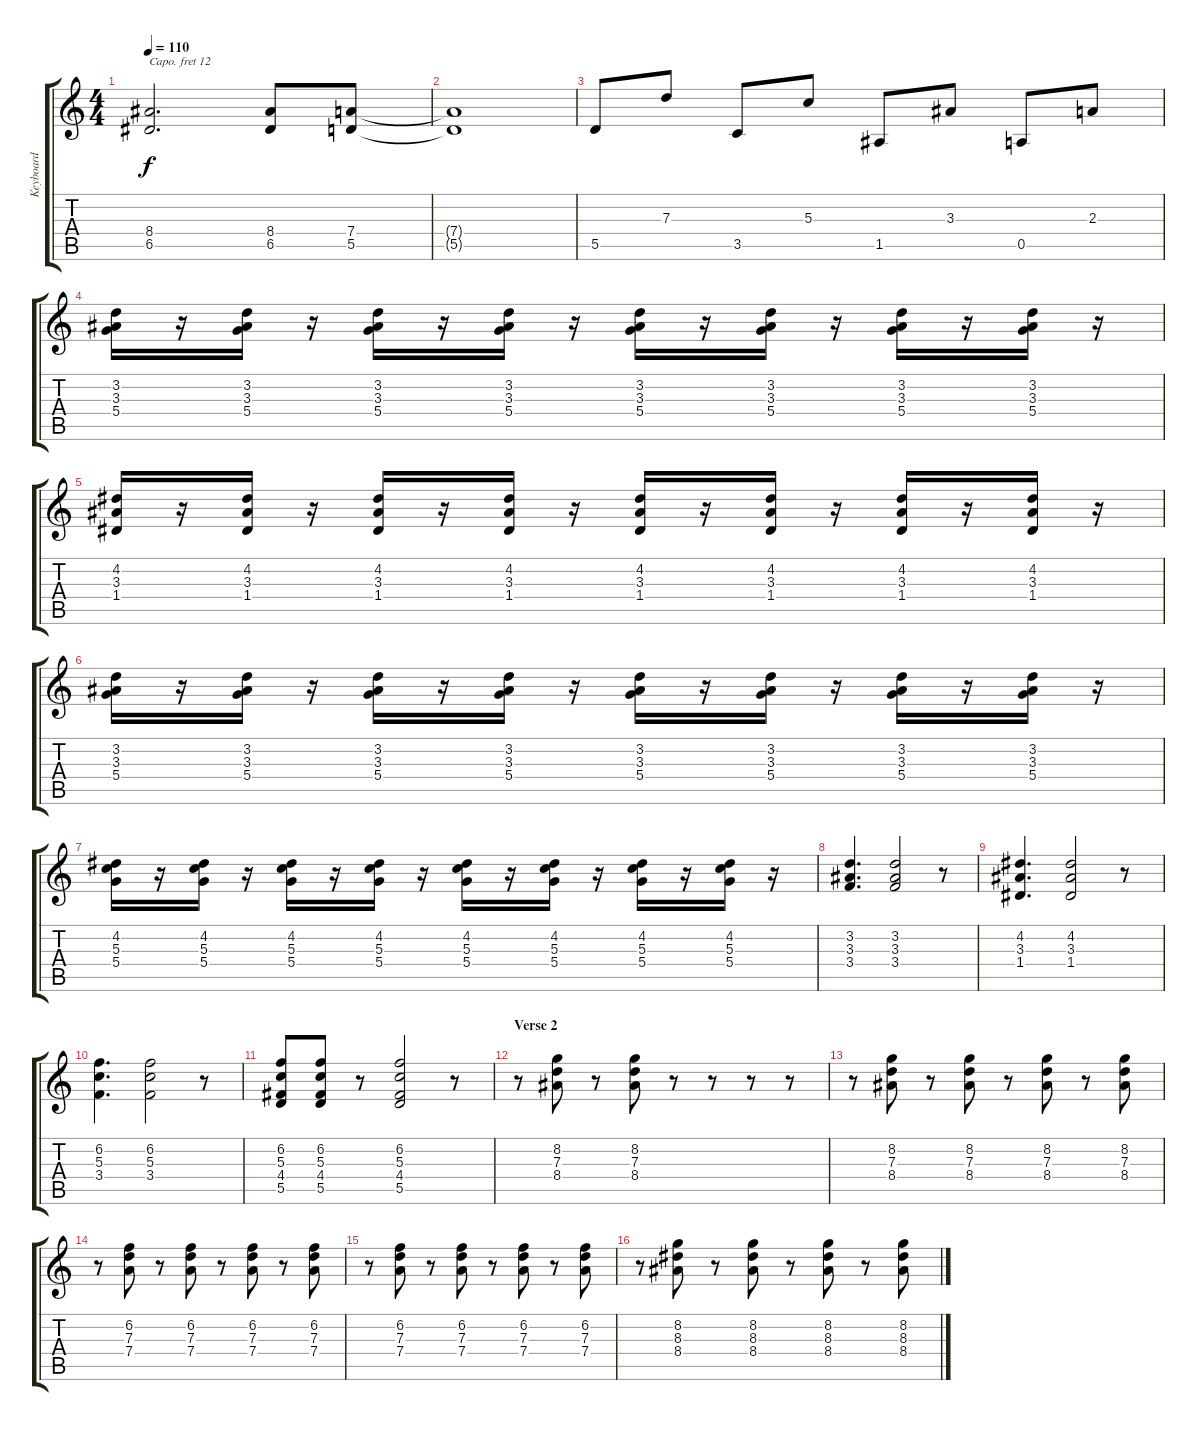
\track ("Keyboard" "Keyboard") {instrument pad3polysynth}
\staff {score tabs}
\capo 12
\tuning (E4 B3 G3 D3 A2 E2) {hide}
\ts (4 4)
\tempo 110
\clef g2
\ks c
(8.4{t} 6.5{t}).2{d dy f} (8.4 6.5).8 (7.4 5.5).8 |
(7.4{t} 5.5{t}).1 |
5.5.8 7.3.8 3.5.8 5.3.8 1.5.8 3.3.8 0.5.8 2.3.8 |
(3.2 3.3 5.4).16 r.16 (3.2 3.3 5.4).16 r.16 (3.2 3.3 5.4).16 r.16 (3.2 3.3 5.4).16 r.16 (3.2 3.3 5.4).16 r.16 (3.2 3.3 5.4).16 r.16 (3.2 3.3 5.4).16 r.16 (3.2 3.3 5.4).16 r.16 |
(4.2 3.3 1.4).16 r.16 (4.2 3.3 1.4).16 r.16 (4.2 3.3 1.4).16 r.16 (4.2 3.3 1.4).16 r.16 (4.2 3.3 1.4).16 r.16 (4.2 3.3 1.4).16 r.16 (4.2 3.3 1.4).16 r.16 (4.2 3.3 1.4).16 r.16 |
(3.2 3.3 5.4).16 r.16 (3.2 3.3 5.4).16 r.16 (3.2 3.3 5.4).16 r.16 (3.2 3.3 5.4).16 r.16 (3.2 3.3 5.4).16 r.16 (3.2 3.3 5.4).16 r.16 (3.2 3.3 5.4).16 r.16 (3.2 3.3 5.4).16 r.16 |
(4.2 5.3 5.4).16 r.16 (4.2 5.3 5.4).16 r.16 (4.2 5.3 5.4).16 r.16 (4.2 5.3 5.4).16 r.16 (4.2 5.3 5.4).16 r.16 (4.2 5.3 5.4).16 r.16 (4.2 5.3 5.4).16 r.16 (4.2 5.3 5.4).16 r.16 |
(3.2 3.3 3.4).4{d} (3.2 3.3 3.4).2 r.8 |
(4.2 3.3 1.4).4{d} (4.2 3.3 1.4).2 r.8 |
(6.2 5.3 3.4).4{d} (6.2 5.3 3.4).2 r.8 |
(6.2 5.3 4.4 5.5).8 (6.2 5.3 4.4 5.5).8 r.8 (6.2 5.3 4.4 5.5).2 r.8 |
\section ("" "Verse 2")
r.8 (8.2 7.3 8.4).8 r.8 (8.2 7.3 8.4).8 r.8 r.8 r.8 r.8 |
r.8 (8.2 7.3 8.4).8 r.8 (8.2 7.3 8.4).8 r.8 (8.2 7.3 8.4).8 r.8 (8.2 7.3 8.4).8 |
r.8 (6.2 7.3 7.4).8 r.8 (6.2 7.3 7.4).8 r.8 (6.2 7.3 7.4).8 r.8 (6.2 7.3 7.4).8 |
r.8 (6.2 7.3 7.4).8 r.8 (6.2 7.3 7.4).8 r.8 (6.2 7.3 7.4).8 r.8 (6.2 7.3 7.4).8 |
r.8 (8.2 8.3 8.4).8 r.8 (8.2 8.3 8.4).8 r.8 (8.2 8.3 8.4).8 r.8 (8.2 8.3 8.4).8
